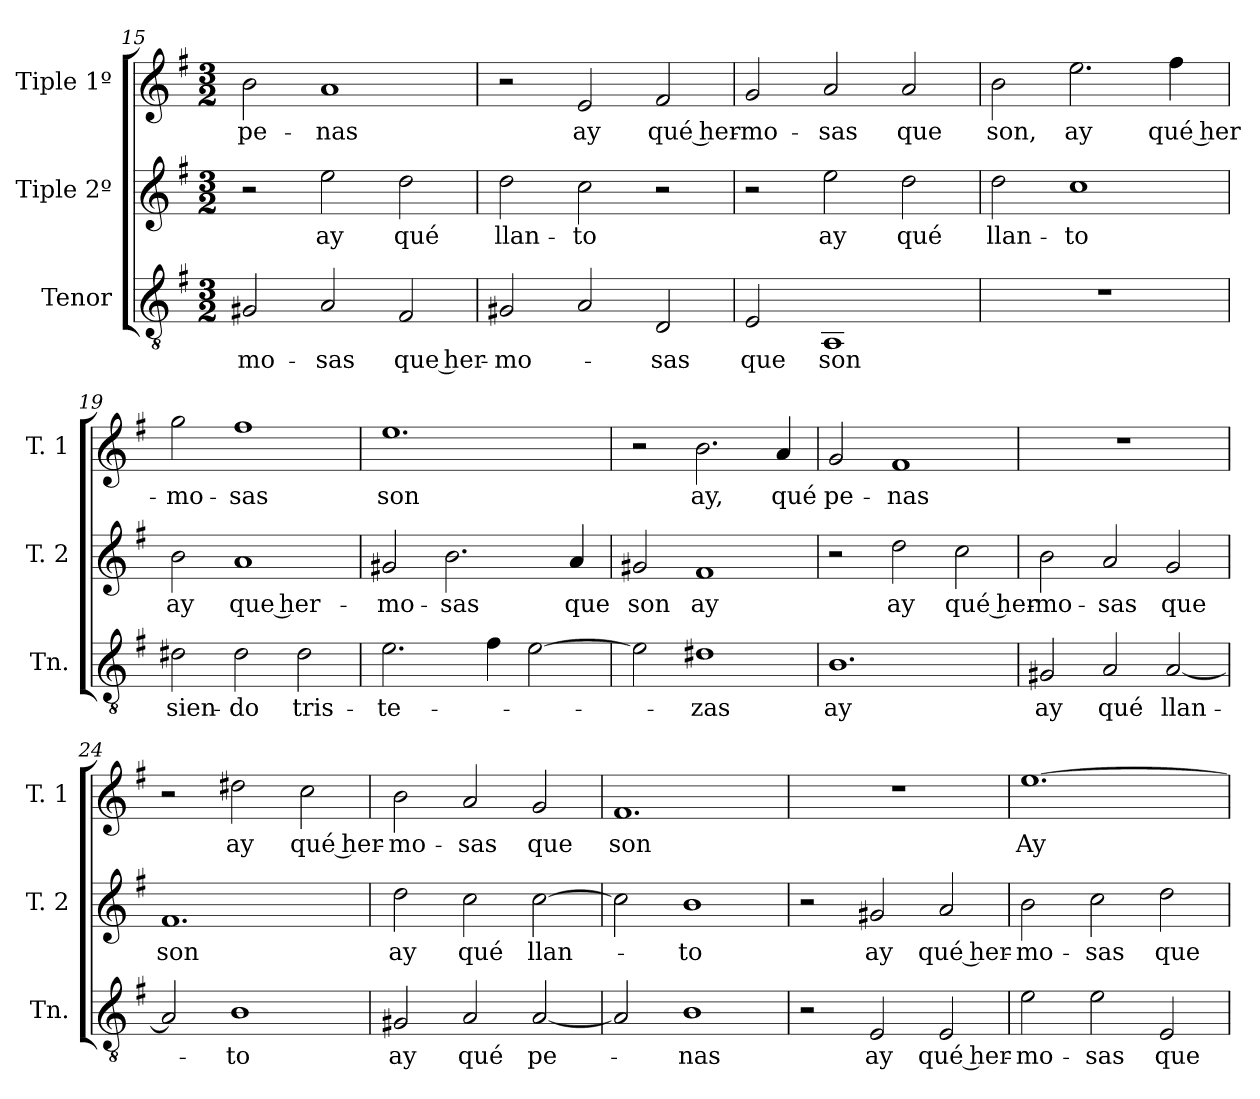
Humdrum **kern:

**kern	**text	**kern	**text	**kern	**text
*part3	*part3	*part2	*part2	*part1	*part1
*staff3	*staff3	*staff2	*staff2	*staff1	*staff1
*I"Tenor	*	*I"Tiple 2º	*	*I"Tiple 1º	*
*I'Tn.	*	*I'T. 2	*	*I'T. 1	*
*clefGv2	*	*clefG2	*	*clefG2	*
*k[f#]	*	*k[f#]	*	*k[f#]	*
*M3/2	*	*M3/2	*	*M3/2	*
=15	=15	=15	=15	=15	=15
2G#X	-mo-	2r	.	2b	pe-
2A	-sas	2ee	ay	1a	-nas
2F#	que her-	2dd	qué	.	.
=16	=16	=16	=16	=16	=16
2G#X	-mo-	2dd	llan-	2r	.
2A	.	2cc	-to	2e	ay
2D	-sas	2r	.	2f#	qué her-
=17	=17	=17	=17	=17	=17
2E	que	2r	.	2g	-mo-
1AA	son	2ee	ay	2a	-sas
.	.	2dd	qué	2a	que
=18	=18	=18	=18	=18	=18
1.r	.	2dd	llan-	2b	son,
.	.	1cc	-to	2.ee	ay
.	.	.	.	4ff#	qué her-
=19	=19	=19	=19	=19	=19
2d#X	sien-	2b	ay	2gg	-mo-
2d#	-do	1a	que her-	1ff#	-sas
2d#	tris-	.	.	.	.
=20	=20	=20	=20	=20	=20
2.e	-te-	2g#X	-mo-	1.ee	son
.	.	2.b	-sas	.	.
4f#	.	.	.	.	.
[2e	.	.	.	.	.
.	.	4a	que	.	.
=21	=21	=21	=21	=21	=21
2e]	.	2g#X	son	2r	.
1d#X	-zas	1f#	ay	2.b	ay,
.	.	.	.	4a	qué
=22	=22	=22	=22	=22	=22
1.B	ay	2r	.	2g	pe-
.	.	2dd	ay	1f#	-nas
.	.	2cc	qué her-	.	.
=23	=23	=23	=23	=23	=23
2G#X	ay	2b	-mo-	1.r	.
2A	qué	2a	-sas	.	.
[2A	llan-	2g	que	.	.
=24	=24	=24	=24	=24	=24
2A]	.	1.f#	son	2r	.
1B	-to	.	.	2dd#X	ay
.	.	.	.	2cc	qué her-
=25	=25	=25	=25	=25	=25
2G#X	ay	2dd	ay	2b	-mo-
2A	qué	2cc	qué	2a	-sas
[2A	pe-	[2cc	llan-	2g	que
=26	=26	=26	=26	=26	=26
2A]	.	2cc]	.	1.f#	son
1B	-nas	1b	-to	.	.
=27	=27	=27	=27	=27	=27
2r	.	2r	.	1.r	.
2E	ay	2g#X	ay	.	.
2E	qué her-	2a	qué her-	.	.
=28	=28	=28	=28	=28	=28
2e	-mo-	2b	-mo-	[1.ee	Ay
2e	-sas	2cc	-sas	.	.
2E	que	2dd	que	.	.
=	=	=	=	=	=
*-	*-	*-	*-	*-	*-
